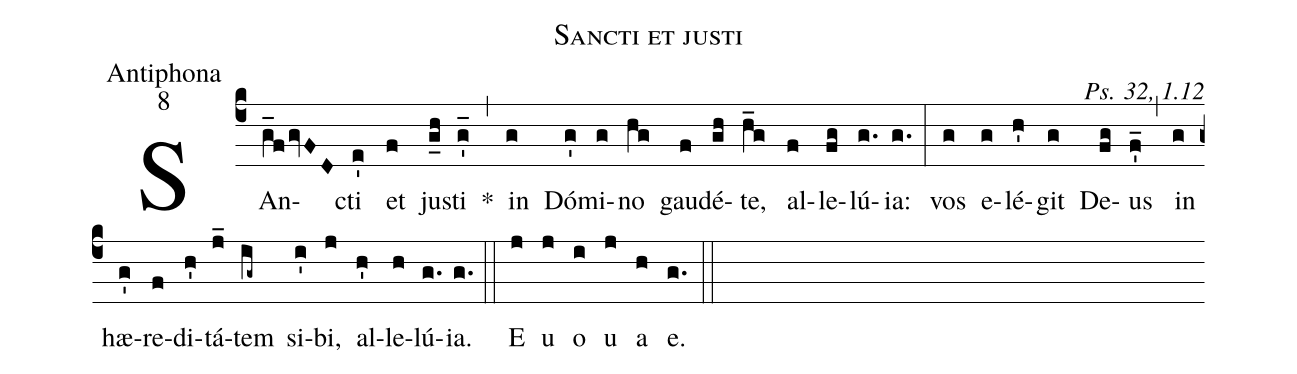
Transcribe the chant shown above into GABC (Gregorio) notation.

name:Sancti et justi;
office-part:Antiphona;
mode:8;
commentary:Ps. 32, 1.12;
%%
(c4) SAn(g_fgvFD)cti(e') et(f) ju(g_h)sti(g'_) *(,) in(g) Dó(g')mi(g)no(hg) gau(f)dé(gh)te,(h_g) al(f)le(fg)lú(g.)ia:(g.) (:) vos(g) e(g)lé(h')git(g) De(fg)us(f'_) (,) in(g) hæ(g')re(f)di(h')tá(j_)tem(ig~) si(i')bi,(j) al(h')le(h)lú(g.)ia.(g.) (::) E(j) u(j) o(i) u(j) a(h) e.(g.) (::)
